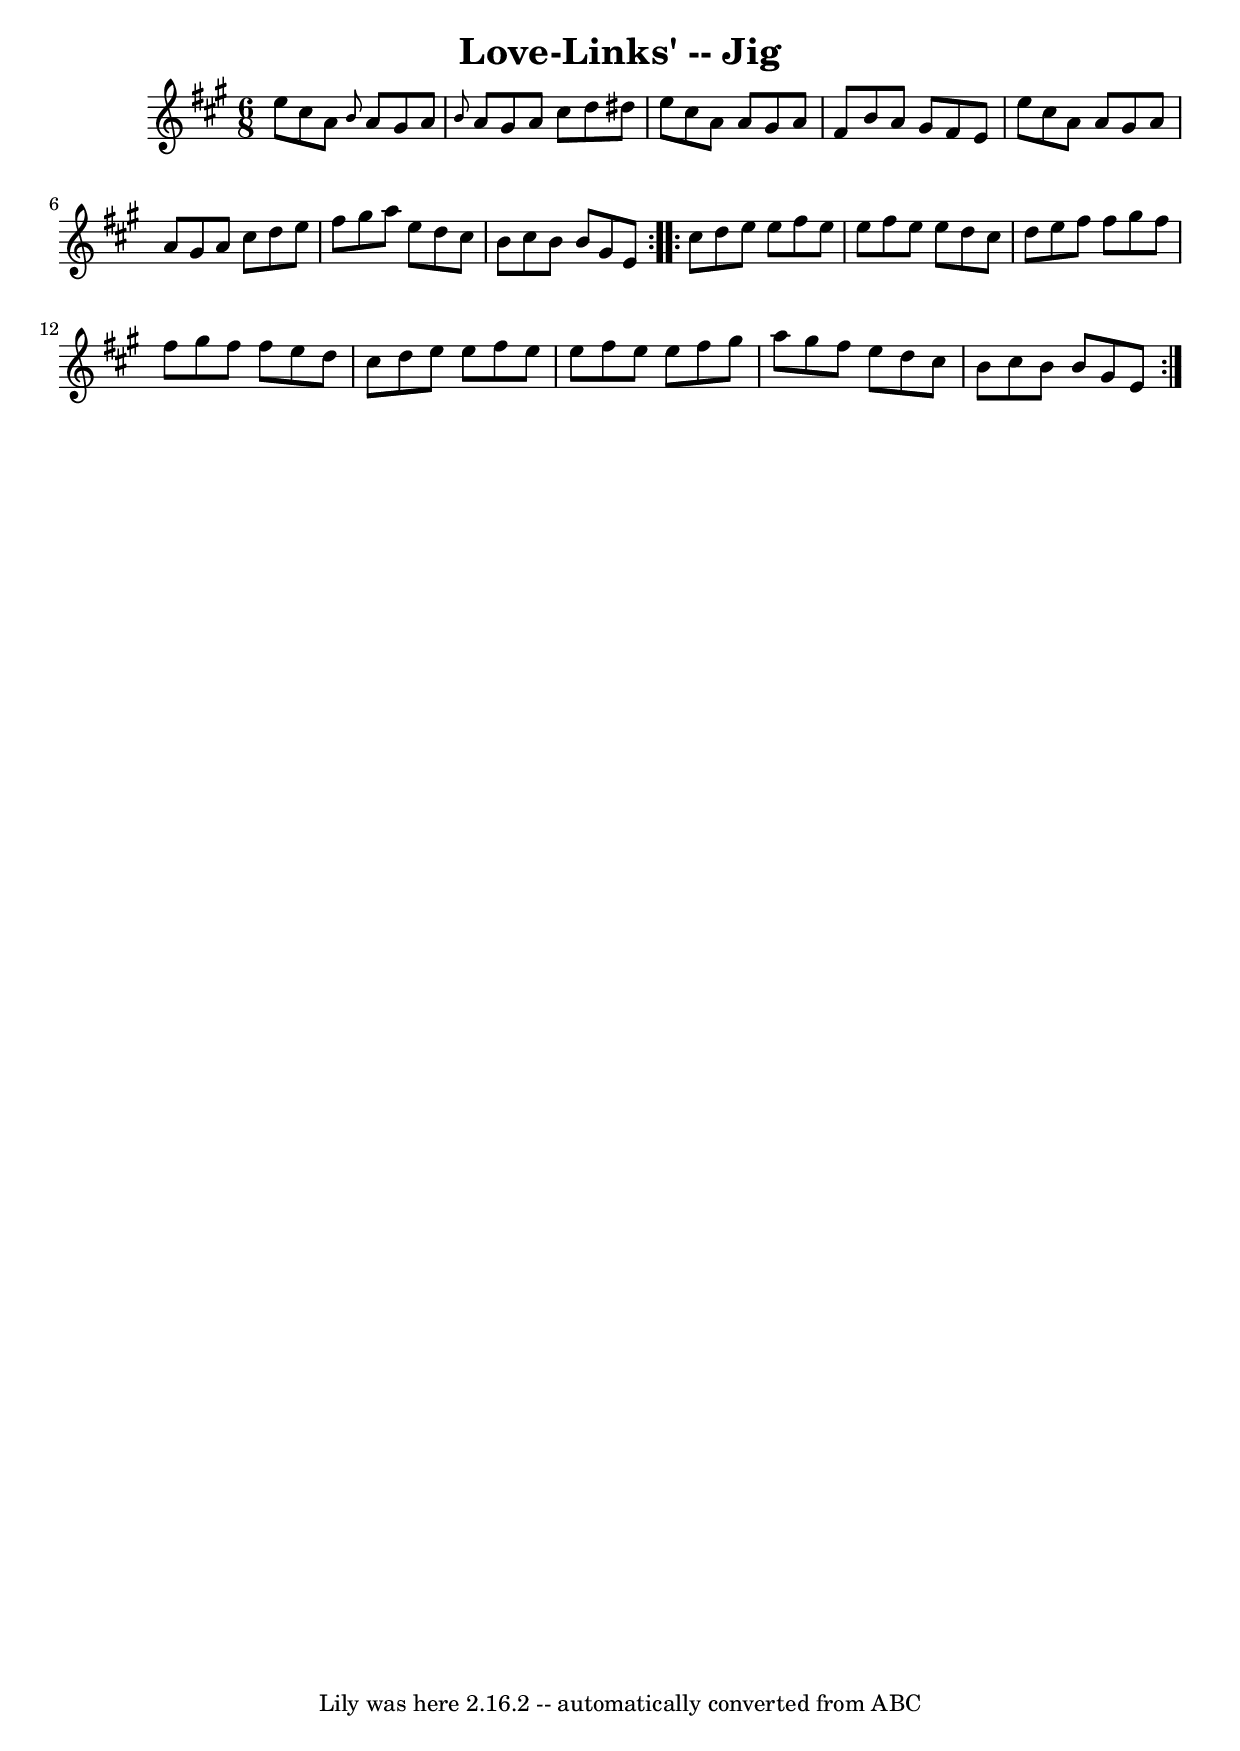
\version "2.16.2"
\include "Mammoth.ily"
\header {
  %% book = "Ryan's Mammoth Collection"
 crossRefNumber = "1"
 footnotes = ""
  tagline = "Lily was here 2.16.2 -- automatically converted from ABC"
  title = "Love-Links' -- Jig"

}
voicedefault =  {



  \repeat volta 2 {

    \time 6/8 
    \key a \major
 e''8 cis''8 a'8  \grace { b'8  
			    } a'8 gis'8 a'8   |
    \grace { b'8  
	   } a'8 gis'8 a'8 cis''8 d''8 dis''8   |
 e''8 cis''8 a'8 a'8 gis'8 a'8   |
 fis'8 b'8 a'8 gis'8 fis'8 e'8  |
 e''8 cis''8 a'8 a'8 gis'8 a'8   |
 a'8 gis'8 a'8 cis''8 d''8 e''8   |
 fis''8 gis''8 a''8 e''8 d''8 cis''8   |
 b'8 cis''8 b'8 b'8 gis'8 e'8  
  } 
  \repeat volta 2 {
 cis''8 d''8 e''8 e''8 fis''8 e''8   |
 e''8 fis''8 e''8 e''8 d''8 cis''8   |
 d''8 e''8 fis''8 fis''8 gis''8 fis''8   |
 fis''8 gis''8 fis''8 fis''8 e''8 d''8   |
 cis''8 d''8 e''8 e''8 fis''8 e''8  |
 e''8 fis''8 e''8 e''8 fis''8 gis''8   |
 a''8 gis''8 fis''8 e''8 d''8 cis''8   |
 b'8 cis''8 b'8 b'8    
 gis'8 e'8  
  }   

}

\score{
  <<

    \context Staff="default"
    {
      \voicedefault 
      
    }

  >>
  \layout {
    
  }
  \midi {
  }

}
